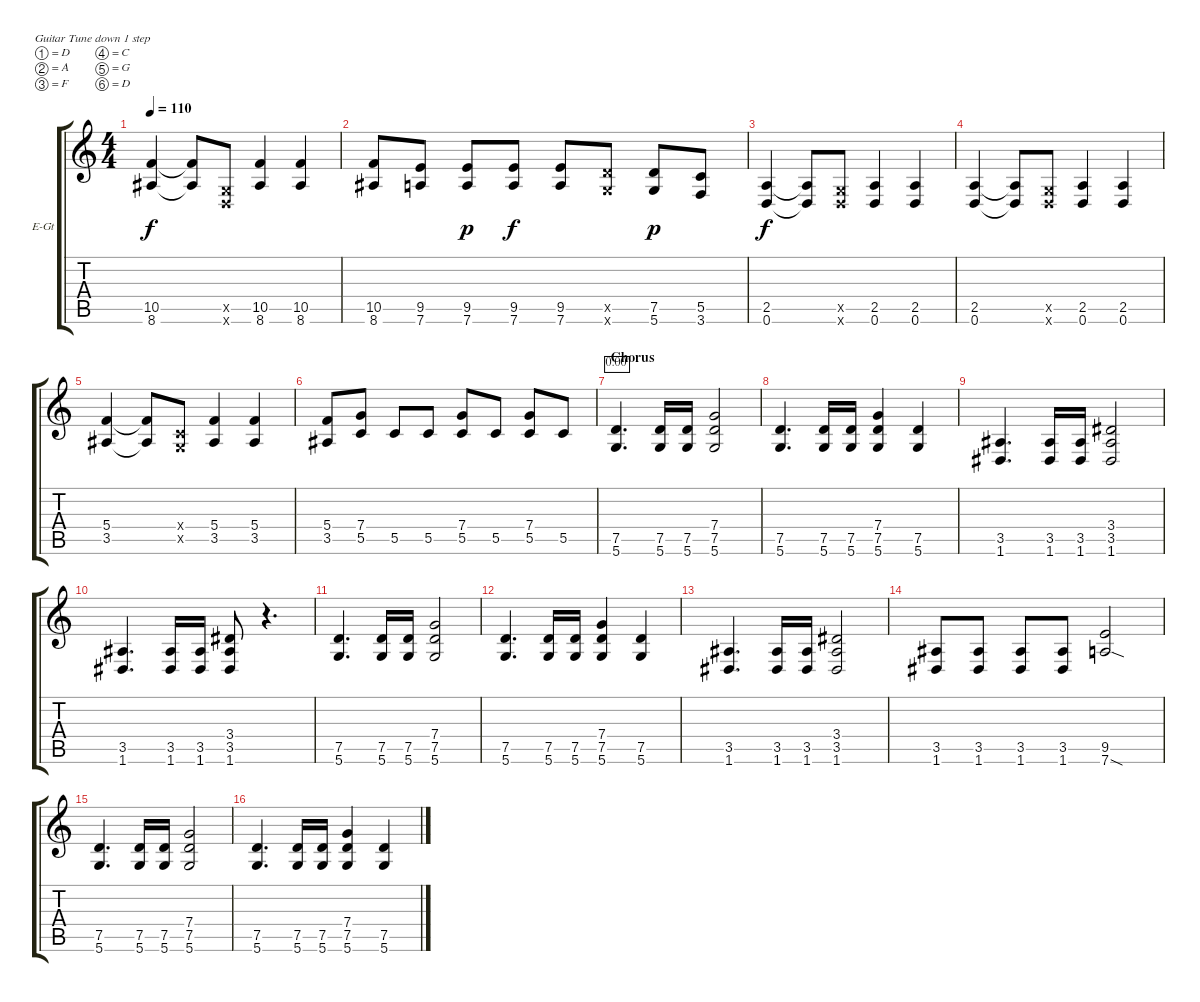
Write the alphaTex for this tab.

\bracketExtendMode groupsimilarinstruments
\firstSystemTrackNameOrientation horizontal
\otherSystemsTrackNameOrientation horizontal
\track ("Guitar - Rhythm" "E-Gt") {instrument overdrivenguitar}
\staff {score tabs}
\tuning (D4 A3 F3 C3 G2 D2)
\ts (4 4)
\tempo 110
\clef g2
\ks c
(10.5 8.6).4{dy f} (10.5{t} 8.6{t}).8 (0.5{x} 0.6{x}).8 (10.5 8.6).4 (10.5 8.6).4 |
(10.5 8.6).8 (9.5 7.6).8 (9.5 7.6).8{dy p} (9.5 7.6).8{dy f} (9.5 7.6).8 (7.5{x} 5.6{x}).8 (7.5 5.6).8{dy p} (5.5 3.6).8 |
(2.5 0.6).4{dy f} (0.6{t} 2.5{t}).8 (0.5{x} 0.6{x}).8 (2.5 0.6).4 (2.5 0.6).4 |
(2.5 0.6).4 (0.6{t} 2.5{t}).8 (0.5{x} 0.6{x}).8 (2.5 0.6).4 (2.5 0.6).4 |
(5.4 3.5).4 (5.4{t} 3.5{t}).8 (0.4{x} 0.5{x}).8 (5.4 3.5).4 (5.4 3.5).4 |
(5.4 3.5).8 (7.4 5.5).8 5.5.8 5.5.8 (7.4 5.5).8 5.5.8 (7.4 5.5).8 5.5.8 |
\section ("" "Chorus")
(7.5 5.6).4{d timer} (7.5 5.6).16 (7.5 5.6).16 (7.4 7.5 5.6).2 |
(7.5 5.6).4{d} (7.5 5.6).16 (7.5 5.6).16 (7.4 7.5 5.6).4 (7.5 5.6).4 |
(3.5 1.6).4{d} (3.5 1.6).16 (3.5 1.6).16 (3.4 3.5 1.6).2 |
(3.5 1.6).4{d} (3.5 1.6).16 (3.5 1.6).16 (3.4 3.5 1.6).8 r.4{d} |
(7.5 5.6).4{d} (7.5 5.6).16 (7.5 5.6).16 (7.4 7.5 5.6).2 |
(7.5 5.6).4{d} (7.5 5.6).16 (7.5 5.6).16 (7.4 7.5 5.6).4 (7.5 5.6).4 |
(3.5 1.6).4{d} (3.5 1.6).16 (3.5 1.6).16 (3.4 3.5 1.6).2 |
(1.6 3.5).8 (1.6 3.5).8 (1.6 3.5).8 (1.6 3.5).8 (9.5 7.6{sod}).2 |
(7.5 5.6).4{d} (7.5 5.6).16 (7.5 5.6).16 (7.4 7.5 5.6).2 |
(7.5 5.6).4{d} (7.5 5.6).16 (7.5 5.6).16 (7.4 7.5 5.6).4 (7.5 5.6).4
